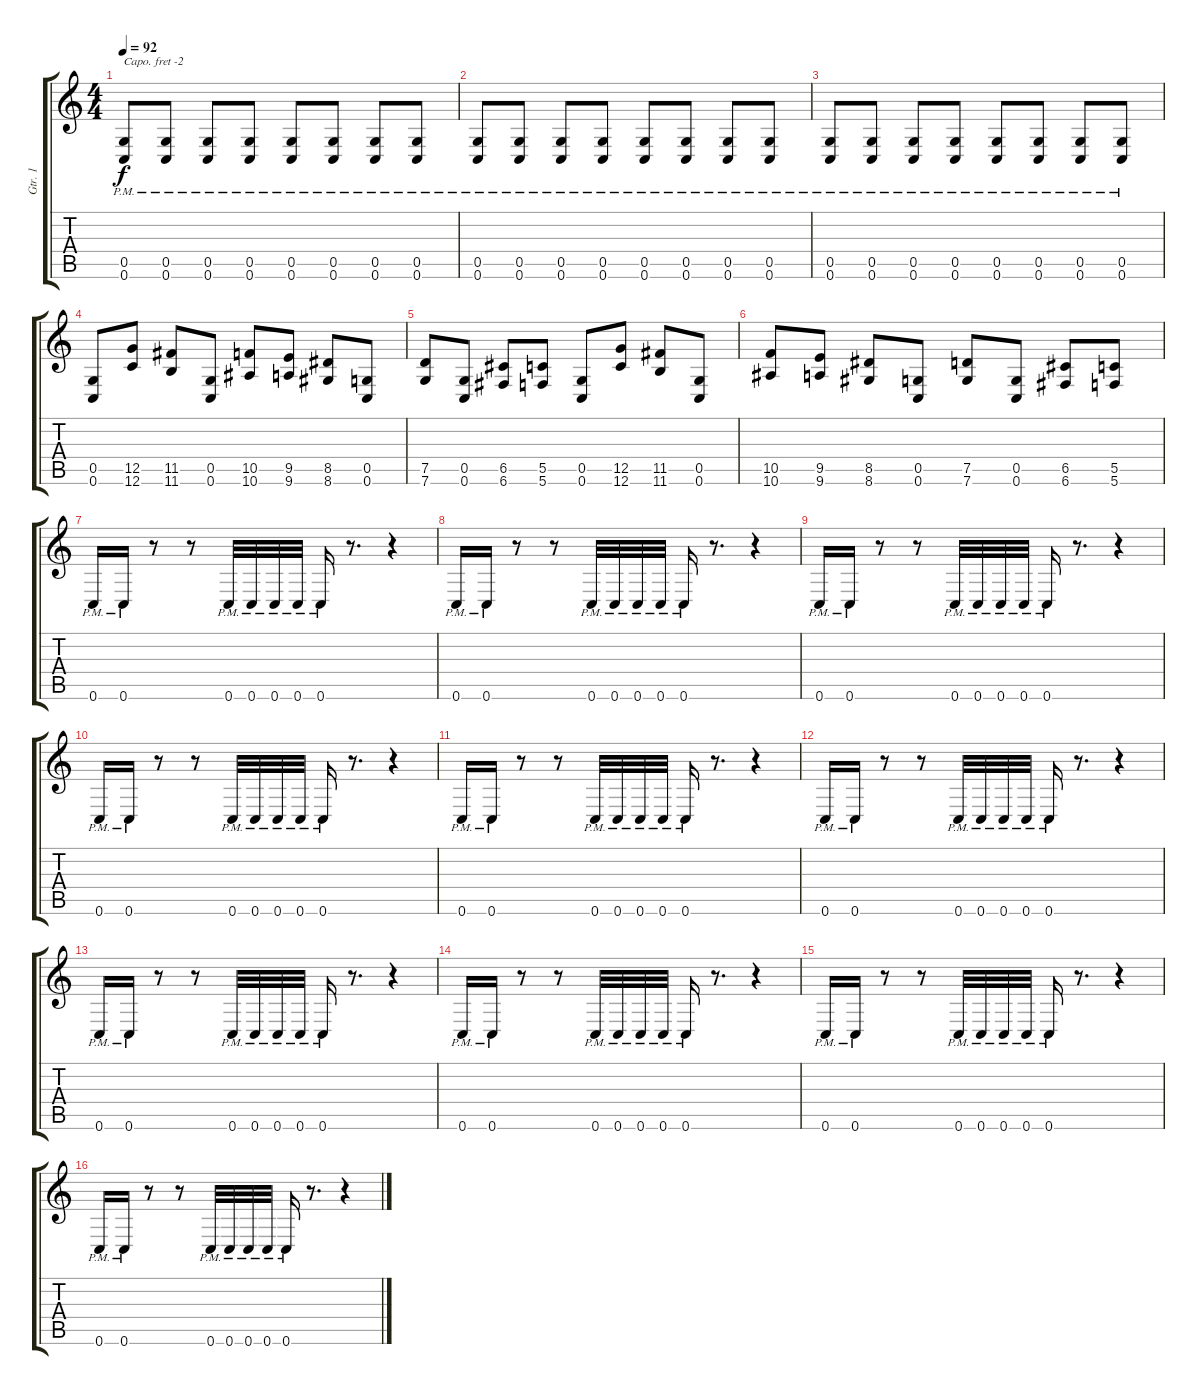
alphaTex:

\track ("Gtr. 1" "Gtr. 1") {instrument distortionguitar}
\staff {score tabs}
\capo -2
\tuning (E4 B3 G3 D3 A2 D2) {hide}
\ts (4 4)
\tempo 92
\clef g2
\ks c
(0.5{pm} 0.6{pm}).8{dy f} (0.5{pm} 0.6{pm}).8 (0.5{pm} 0.6{pm}).8 (0.5{pm} 0.6{pm}).8 (0.5{pm} 0.6{pm}).8 (0.5{pm} 0.6{pm}).8 (0.5{pm} 0.6{pm}).8 (0.5{pm} 0.6{pm}).8 |
(0.5{pm} 0.6{pm}).8 (0.5{pm} 0.6{pm}).8 (0.5{pm} 0.6{pm}).8 (0.5{pm} 0.6{pm}).8 (0.5{pm} 0.6{pm}).8 (0.5{pm} 0.6{pm}).8 (0.5{pm} 0.6{pm}).8 (0.5{pm} 0.6{pm}).8 |
(0.5{pm} 0.6{pm}).8 (0.5{pm} 0.6{pm}).8 (0.5{pm} 0.6{pm}).8 (0.5{pm} 0.6{pm}).8 (0.5{pm} 0.6{pm}).8 (0.5{pm} 0.6{pm}).8 (0.5{pm} 0.6{pm}).8 (0.5{pm} 0.6{pm}).8 |
(0.5 0.6).8 (12.5 12.6).8 (11.5 11.6).8 (0.5 0.6).8 (10.5 10.6).8 (9.5 9.6).8 (8.5 8.6).8 (0.5 0.6).8 |
(7.5 7.6).8 (0.5 0.6).8 (6.5 6.6).8 (5.5 5.6).8 (0.5 0.6).8 (12.5 12.6).8 (11.5 11.6).8 (0.5 0.6).8 |
(10.5 10.6).8 (9.5 9.6).8 (8.5 8.6).8 (0.5 0.6).8 (7.5 7.6).8 (0.5 0.6).8 (6.5 6.6).8 (5.5 5.6).8 |
0.6{pm}.16 0.6{pm}.16 r.8 r.8 0.6{pm}.32 0.6{pm}.32 0.6{pm}.32 0.6{pm}.32 0.6{pm}.16 r.8{d} r.4 |
0.6{pm}.16 0.6{pm}.16 r.8 r.8 0.6{pm}.32 0.6{pm}.32 0.6{pm}.32 0.6{pm}.32 0.6{pm}.16 r.8{d} r.4 |
0.6{pm}.16 0.6{pm}.16 r.8 r.8 0.6{pm}.32 0.6{pm}.32 0.6{pm}.32 0.6{pm}.32 0.6{pm}.16 r.8{d} r.4 |
0.6{pm}.16 0.6{pm}.16 r.8 r.8 0.6{pm}.32 0.6{pm}.32 0.6{pm}.32 0.6{pm}.32 0.6{pm}.16 r.8{d} r.4 |
0.6{pm}.16 0.6{pm}.16 r.8 r.8 0.6{pm}.32 0.6{pm}.32 0.6{pm}.32 0.6{pm}.32 0.6{pm}.16 r.8{d} r.4 |
0.6{pm}.16 0.6{pm}.16 r.8 r.8 0.6{pm}.32 0.6{pm}.32 0.6{pm}.32 0.6{pm}.32 0.6{pm}.16 r.8{d} r.4 |
0.6{pm}.16 0.6{pm}.16 r.8 r.8 0.6{pm}.32 0.6{pm}.32 0.6{pm}.32 0.6{pm}.32 0.6{pm}.16 r.8{d} r.4 |
0.6{pm}.16 0.6{pm}.16 r.8 r.8 0.6{pm}.32 0.6{pm}.32 0.6{pm}.32 0.6{pm}.32 0.6{pm}.16 r.8{d} r.4 |
0.6{pm}.16 0.6{pm}.16 r.8 r.8 0.6{pm}.32 0.6{pm}.32 0.6{pm}.32 0.6{pm}.32 0.6{pm}.16 r.8{d} r.4 |
0.6{pm}.16 0.6{pm}.16 r.8 r.8 0.6{pm}.32 0.6{pm}.32 0.6{pm}.32 0.6{pm}.32 0.6{pm}.16 r.8{d} r.4
